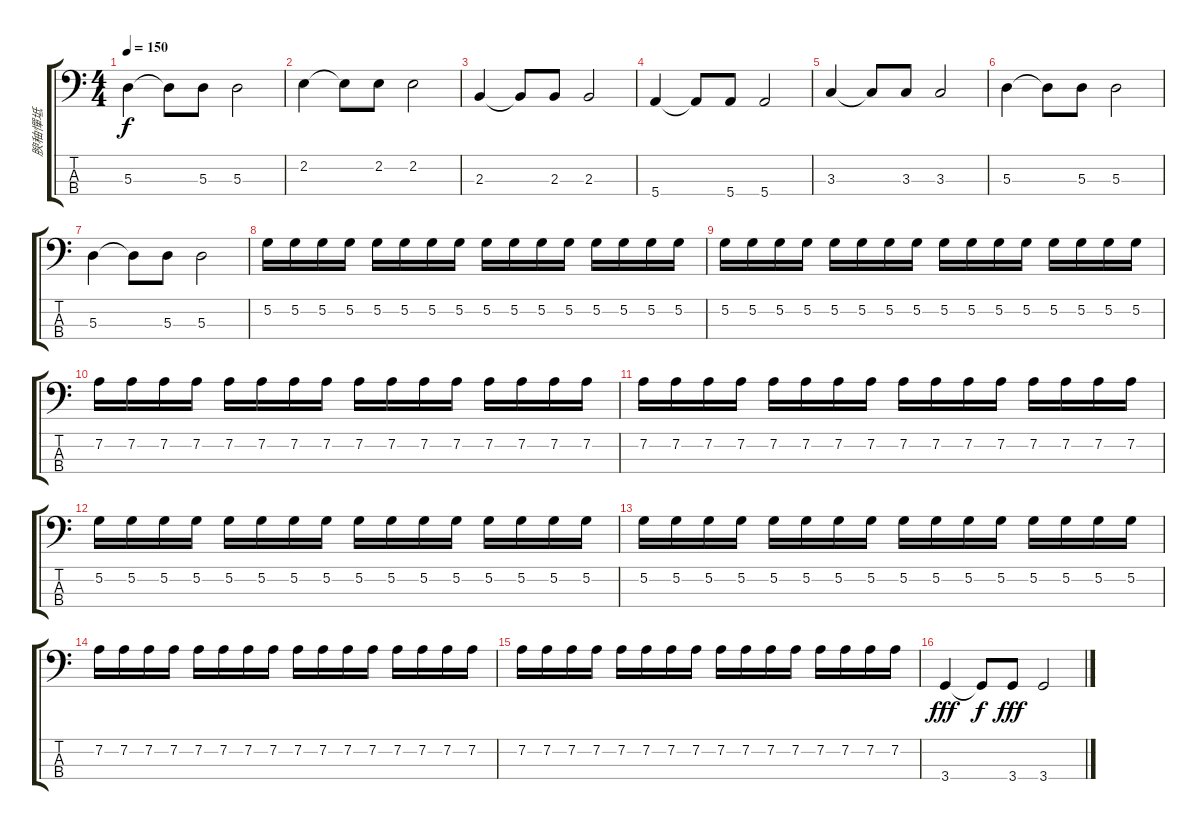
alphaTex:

\track ("腴秞憚坻" "腴秞憚坻") {instrument electricbassfinger}
\staff {score tabs}
\tuning (G2 D2 A1 E1) {hide}
\ts (4 4)
\tempo 150
\clef f4
\ks c
5.3.4{dy f} 5.3{t}.8 5.3.8 5.3.2 |
2.2.4 2.2{t}.8 2.2.8 2.2.2 |
2.3.4 2.3{t}.8 2.3.8 2.3.2 |
5.4.4 5.4{t}.8 5.4.8 5.4.2 |
3.3.4 3.3{t}.8 3.3.8 3.3.2 |
5.3.4 5.3{t}.8 5.3.8 5.3.2 |
5.3.4 5.3{t}.8 5.3.8 5.3.2 |
5.2.16 5.2.16 5.2.16 5.2.16 5.2.16 5.2.16 5.2.16 5.2.16 5.2.16 5.2.16 5.2.16 5.2.16 5.2.16 5.2.16 5.2.16 5.2.16 |
5.2.16 5.2.16 5.2.16 5.2.16 5.2.16 5.2.16 5.2.16 5.2.16 5.2.16 5.2.16 5.2.16 5.2.16 5.2.16 5.2.16 5.2.16 5.2.16 |
7.2.16 7.2.16 7.2.16 7.2.16 7.2.16 7.2.16 7.2.16 7.2.16 7.2.16 7.2.16 7.2.16 7.2.16 7.2.16 7.2.16 7.2.16 7.2.16 |
7.2.16 7.2.16 7.2.16 7.2.16 7.2.16 7.2.16 7.2.16 7.2.16 7.2.16 7.2.16 7.2.16 7.2.16 7.2.16 7.2.16 7.2.16 7.2.16 |
5.2.16 5.2.16 5.2.16 5.2.16 5.2.16 5.2.16 5.2.16 5.2.16 5.2.16 5.2.16 5.2.16 5.2.16 5.2.16 5.2.16 5.2.16 5.2.16 |
5.2.16 5.2.16 5.2.16 5.2.16 5.2.16 5.2.16 5.2.16 5.2.16 5.2.16 5.2.16 5.2.16 5.2.16 5.2.16 5.2.16 5.2.16 5.2.16 |
7.2.16 7.2.16 7.2.16 7.2.16 7.2.16 7.2.16 7.2.16 7.2.16 7.2.16 7.2.16 7.2.16 7.2.16 7.2.16 7.2.16 7.2.16 7.2.16 |
7.2.16 7.2.16 7.2.16 7.2.16 7.2.16 7.2.16 7.2.16 7.2.16 7.2.16 7.2.16 7.2.16 7.2.16 7.2.16 7.2.16 7.2.16 7.2.16 |
3.4.4{dy fff} 3.4{t}.8{dy f} 3.4.8{dy fff} 3.4.2
